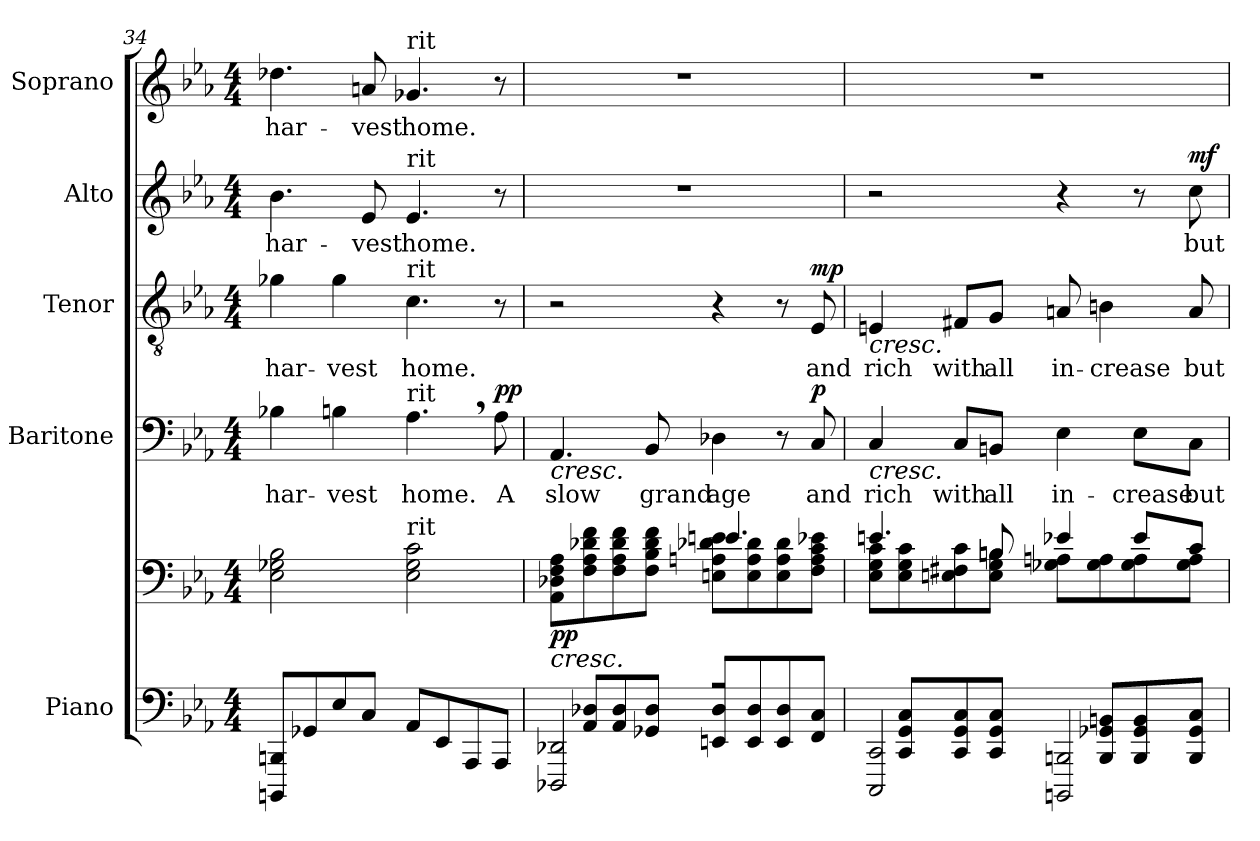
**kern	**kern	**dynam	**kern	**text	**dynam	**kern	**text	**dynam	**kern	**text	**dynam	**kern	**text
*part5	*part5	*part5	*part4	*part4	*part4	*part3	*part3	*part3	*part2	*part2	*part2	*part1	*part1
*staff6	*staff5	*staff5/6	*staff4	*staff4	*staff4	*staff3	*staff3	*staff3	*staff2	*staff2	*staff2	*staff1	*staff1
*I"Piano	*	*	*I"Baritone	*	*	*I"Tenor	*	*	*I"Alto	*	*	*I"Soprano	*
*I'Pno.	*	*	*I'Bar.	*	*	*I'T.	*	*	*I'A.	*	*	*I'S.	*
!!LO:LB:g=z
*clefF4	*clefF4	*	*clefF4	*	*	*clefGv2	*	*	*clefG2	*	*	*clefG2	*
*k[b-e-a-]	*k[b-e-a-]	*	*k[b-e-a-]	*	*	*k[b-e-a-]	*	*	*k[b-e-a-]	*	*	*k[b-e-a-]	*
*M4/4	*M4/4	*	*M4/4	*	*	*M4/4	*	*	*M4/4	*	*	*M4/4	*
=34	=34	=34	=34	=34	=34	=34	=34	=34	=34	=34	=34	=34	=34
!	!	!	!	!LO:LY:b	!	!	!LO:LY:b	!	!	!LO:LY:b	!	!	!LO:LY:b
8BBBBn/ 8BBBn/L	2E-\ 2G-X\ 2B-\	.	4B-X\	har-	.	4g-X\	har-	.	4.b-\	har-	.	4.dd-X\	har-
8GG-X/	.	.	.	.	.	.	.	.	.	.	.	.	.
!	!	!	!	!LO:LY:b	!	!	!LO:LY:b	!	!	!	!	!	!
8E-/	.	.	4Bn\	-vest	.	4g-\	-vest	.	.	.	.	.	.
!	!	!	!	!	!	!	!	!	!	!LO:LY:b	!	!	!LO:LY:b
8C/J	.	.	.	.	.	.	.	.	8e-/	-vest	.	8an/	-vest
*	*	*	*	*	*	*	*	*	*	*	*	*MM58	*
!	!	!	!	!	!	!	!	!	!	!	!	!LO:TX:a:t=rit	!
!	!	!	!	!	!	!	!	!	!LO:TX:a:t=rit	!	!	!	!
!	!	!	!	!	!	!LO:TX:a:t=rit	!	!	!	!	!	!	!
!	!	!	!LO:TX:a:t=rit	!	!	!	!	!	!	!	!	!	!
!	!LO:TX:a:t=rit	!	!	!	!	!	!	!	!	!	!	!	!
!	!	!	!	!LO:LY:b	!	!	!LO:LY:b	!	!	!LO:LY:b	!	!	!LO:LY:b
8AA-/L	2E-\ 2G-\ 2c\	.	4.A-,\	home.	.	4.c\	home.	.	4.e-/	home.	.	4.g-X/	home.
8EE-/	.	.	.	.	.	.	.	.	.	.	.	.	.
8AAA-/	.	.	.	.	.	.	.	.	.	.	.	.	.
*	*	*	*	*	*	*	*	*	*	*	*	*MM55	*
!	!	!	!	!LO:LY:b	!LO:DY:b	!	!	!	!	!	!	!	!
8AAA-/J	.	.	8A-\	A	pp	8r	.	.	8r	.	.	8r	.
=35	=35	=35	=35	=35	=35	=35	=35	=35	=35	=35	=35	=35	=35
*^	*^	*	*	*	*	*	*	*	*	*	*	*	*
!	!	!	!	!	!LO:TX:b:i:t=cresc.	!	!	!	!	!	!	!	!	!	!
!	!	!LO:TX:b:i:t=cresc.	!	!	!	!	!	!	!	!	!	!	!	!	!
!	!	!	!	!LO:DY:b	!	!LO:LY:b	!	!	!	!	!	!	!	!	!
2DDD-X/ 2DD-X/	8ryy	8AA-\ 8D-X\ 8F\ 8A-\L	2ryy	pp	4.AA-/	slow	.	2r	.	.	1r	.	.	1r	.
.	8AA-/ 8D-X/L	8F\ 8A-\ 8d-X\ 8f\	.	.	.	.	.	.	.	.	.	.	.	.	.
.	8AA-/ 8D-/	8F\ 8A-\ 8d-\ 8f\	.	.	.	.	.	.	.	.	.	.	.	.	.
!	!	!	!	!	!	!LO:LY:b	!	!	!	!	!	!	!	!	!
.	8GG-X/ 8D-/J	8F\ 8B-\ 8d-\ 8f\J	.	.	8BB-/	grand	.	.	.	.	.	.	.	.	.
!	!	!	!	!	!	!LO:LY:b	!	!	!	!	!	!	!	!	!
2r	8EEn/ 8D-/L	8En\ 8An\ 8d-X\ 8e-\L	4.en/	.	4D-X\	age	.	4r	.	.	.	.	.	.	.
.	8EE/ 8D-/	8E\ 8A\ 8d-\	.	.	.	.	.	.	.	.	.	.	.	.	.
.	8EE/ 8D-/	8E\ 8A\ 8d-\	.	.	8r	.	.	8r	.	.	.	.	.	.	.
!	!	!	!	!	!	!LO:LY:b	!LO:DY:b	!	!LO:LY:b	!LO:DY:b	!	!	!	!	!
.	8FF/ 8C/J	8F\ 8A\ 8c\ 8e-X\J	8ryy	.	8C/	and	p	8E-/	and	mp	.	.	.	.	.
=36	=36	=36	=36	=36	=36	=36	=36	=36	=36	=36	=36	=36	=36	=36	=36
!	!	!	!	!	!	!	!	!LO:TX:b:i:t=cresc.	!	!	!	!	!	!	!
!	!	!	!	!	!LO:TX:b:i:t=cresc.	!	!	!	!	!	!	!	!	!	!
!	!	!	!	!	!	!LO:LY:b	!	!	!LO:LY:b	!	!	!	!	!	!
2CCC/ 2CC/	8ryy	8E-\ 8G\ 8c\L	4.en/	.	4C/	rich	.	4En/	rich	.	2r	.	.	1r	.
.	8CC/ 8GG/ 8C/L	8E-\ 8G\ 8c\	.	.	.	.	.	.	.	.	.	.	.	.	.
!	!	!	!	!	!	!LO:LY:b	!	!	!LO:LY:b	!	!	!	!	!	!
.	8CC/ 8GG/ 8C/	8En\ 8F#X\ 8c\	.	.	8C/L	with	.	8F#X/L	with	.	.	.	.	.	.
!	!	!	!	!	!	!LO:LY:b	!	!	!LO:LY:b	!	!	!	!	!	!
.	8CC/ 8GG/ 8C/J	8E\ 8G\ 8Bn\J	8Bn/	.	8BBn/J	all	.	8G/J	all	.	.	.	.	.	.
!	!	!	!	!	!	!LO:LY:b	!	!	!LO:LY:b	!	!	!	!	!	!
2BBBBn/ 2BBBn/	8ryy	8G-X\ 8An\L	4e-X/	.	4E-\	in-	.	8An/	in-	.	4r	.	.	.	.
!	!	!	!	!	!	!	!	!	!LO:LY:b	!	!	!	!	!	!
.	8BBB/ 8GG-X/ 8BBn/L	8G-\ 8A\	.	.	.	.	.	4Bn\	-crease	.	.	.	.	.	.
!	!	!	!	!	!	!LO:LY:b	!	!	!	!	!	!	!	!	!
.	8BBB/ 8GG-/ 8BB/	8G-\ 8A\	8e-/L	.	8E-\L	-crease	.	.	.	.	8r	.	.	.	.
!	!	!	!	!	!	!LO:LY:b	!	!	!LO:LY:b	!	!	!LO:LY:b	!LO:DY:b	!	!
.	8BBB/ 8GG-/ 8C/J	8G-\ 8A\J	8c/J	.	8C\J	but	.	8A/	but	.	8cc\	but	mf	.	.
*v	*v	*	*	*	*	*	*	*	*	*	*	*	*	*	*
*	*v	*v	*	*	*	*	*	*	*	*	*	*	*	*
=	=	=	=	=	=	=	=	=	=	=	=	=	=
*-	*-	*-	*-	*-	*-	*-	*-	*-	*-	*-	*-	*-	*-
